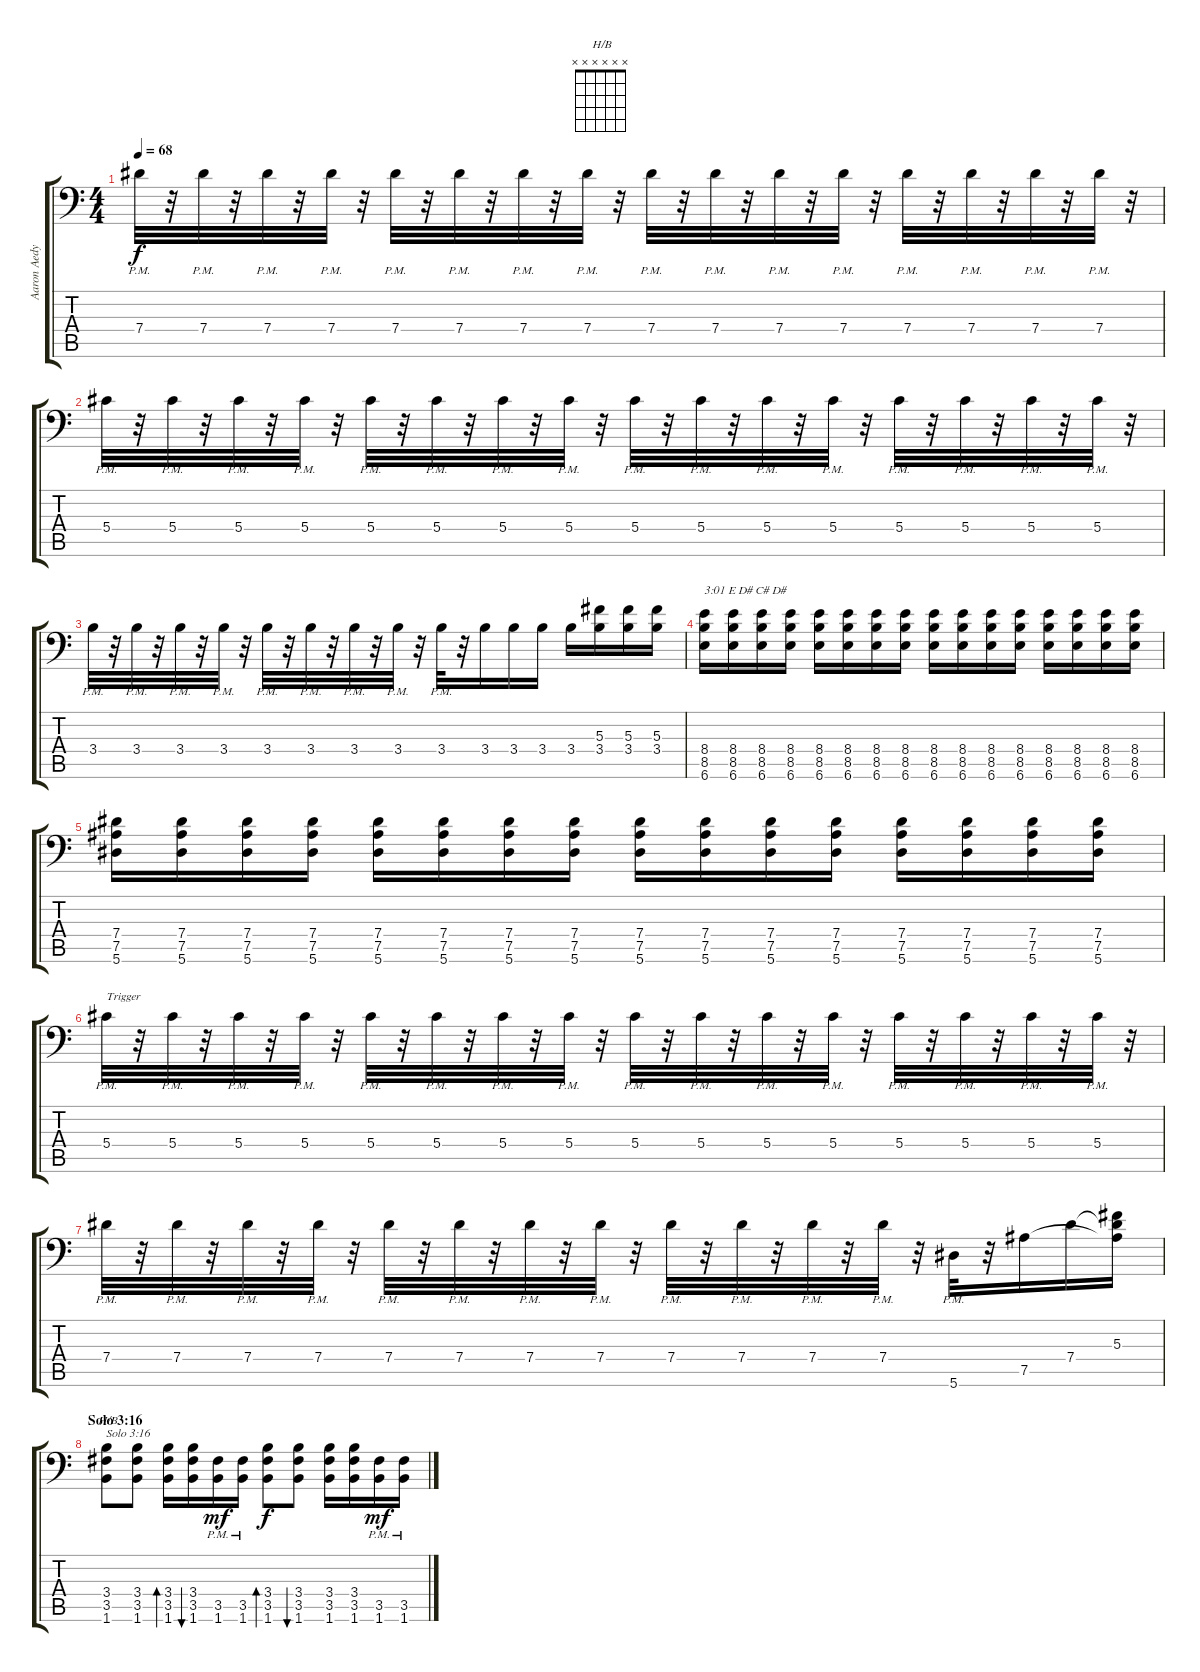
\track ("Aaron Aedy Harmony/Double" "Aaron Aedy") {instrument distortionguitar}
\staff {score tabs}
\tuning (Bb3 F3 Db3 Ab2 Eb2 Bb1) {hide}
\chord (" H/B" x x x x x x)
\ts (4 4)
\tempo 68
\clef f4
\ks c
7.4{pm}.32{dy f} r.32 7.4{pm}.32 r.32 7.4{pm}.32 r.32 7.4{pm}.32 r.32 7.4{pm}.32 r.32 7.4{pm}.32 r.32 7.4{pm}.32 r.32 7.4{pm}.32 r.32 7.4{pm}.32 r.32 7.4{pm}.32 r.32 7.4{pm}.32 r.32 7.4{pm}.32 r.32 7.4{pm}.32 r.32 7.4{pm}.32 r.32 7.4{pm}.32 r.32 7.4{pm}.32 r.32 |
5.4{pm}.32 r.32 5.4{pm}.32 r.32 5.4{pm}.32 r.32 5.4{pm}.32 r.32 5.4{pm}.32 r.32 5.4{pm}.32 r.32 5.4{pm}.32 r.32 5.4{pm}.32 r.32 5.4{pm}.32 r.32 5.4{pm}.32 r.32 5.4{pm}.32 r.32 5.4{pm}.32 r.32 5.4{pm}.32 r.32 5.4{pm}.32 r.32 5.4{pm}.32 r.32 5.4{pm}.32 r.32 |
3.4{pm}.32 r.32 3.4{pm}.32 r.32 3.4{pm}.32 r.32 3.4{pm}.32 r.32 3.4{pm}.32 r.32 3.4{pm}.32 r.32 3.4{pm}.32 r.32 3.4{pm}.32 r.32 3.4{pm}.32 r.32 3.4.16 3.4.16 3.4.16 3.4.16 (5.3 3.4).16 (5.3 3.4).16 (5.3 3.4).16 |
(8.4 8.5 6.6).16{txt "3:01 E D# C# D#"} (8.4 8.5 6.6).16 (8.4 8.5 6.6).16 (8.4 8.5 6.6).16 (8.4 8.5 6.6).16 (8.4 8.5 6.6).16 (8.4 8.5 6.6).16 (8.4 8.5 6.6).16 (8.4 8.5 6.6).16 (8.4 8.5 6.6).16 (8.4 8.5 6.6).16 (8.4 8.5 6.6).16 (8.4 8.5 6.6).16 (8.4 8.5 6.6).16 (8.4 8.5 6.6).16 (8.4 8.5 6.6).16 |
(7.4 7.5 5.6).16 (7.4 7.5 5.6).16 (7.4 7.5 5.6).16 (7.4 7.5 5.6).16 (7.4 7.5 5.6).16 (7.4 7.5 5.6).16 (7.4 7.5 5.6).16 (7.4 7.5 5.6).16 (7.4 7.5 5.6).16 (7.4 7.5 5.6).16 (7.4 7.5 5.6).16 (7.4 7.5 5.6).16 (7.4 7.5 5.6).16 (7.4 7.5 5.6).16 (7.4 7.5 5.6).16 (7.4 7.5 5.6).16 |
5.4{pm}.32{txt "Trigger"} r.32 5.4{pm}.32 r.32 5.4{pm}.32 r.32 5.4{pm}.32 r.32 5.4{pm}.32 r.32 5.4{pm}.32 r.32 5.4{pm}.32 r.32 5.4{pm}.32 r.32 5.4{pm}.32 r.32 5.4{pm}.32 r.32 5.4{pm}.32 r.32 5.4{pm}.32 r.32 5.4{pm}.32 r.32 5.4{pm}.32 r.32 5.4{pm}.32 r.32 5.4{pm}.32 r.32 |
7.4{pm}.32 r.32 7.4{pm}.32 r.32 7.4{pm}.32 r.32 7.4{pm}.32 r.32 7.4{pm}.32 r.32 7.4{pm}.32 r.32 7.4{pm}.32 r.32 7.4{pm}.32 r.32 7.4{pm}.32 r.32 7.4{pm}.32 r.32 7.4{pm}.32 r.32 7.4{pm}.32 r.32 5.6{pm}.32 r.32 7.5.16 7.4.16 (5.3 7.4{t} 7.5{t}).16 |
\section ("" "Solo 3:16")
(3.4 3.5 1.6).8{ch " H/B" txt "Solo 3:16"} (3.4 3.5 1.6).8 (3.4 3.5 1.6).16{bd 60} (3.4 3.5 1.6).16{bu 60} (3.5{pm} 1.6{pm}).16{dy mf} (3.5{pm} 1.6{pm}).16 (3.4 3.5 1.6).8{bd 60 dy f} (3.4 3.5 1.6).8{bu 60} (3.4 3.5 1.6).16 (3.4 3.5 1.6).16 (3.5{pm} 1.6{pm}).16{dy mf} (3.5{pm} 1.6{pm}).16
